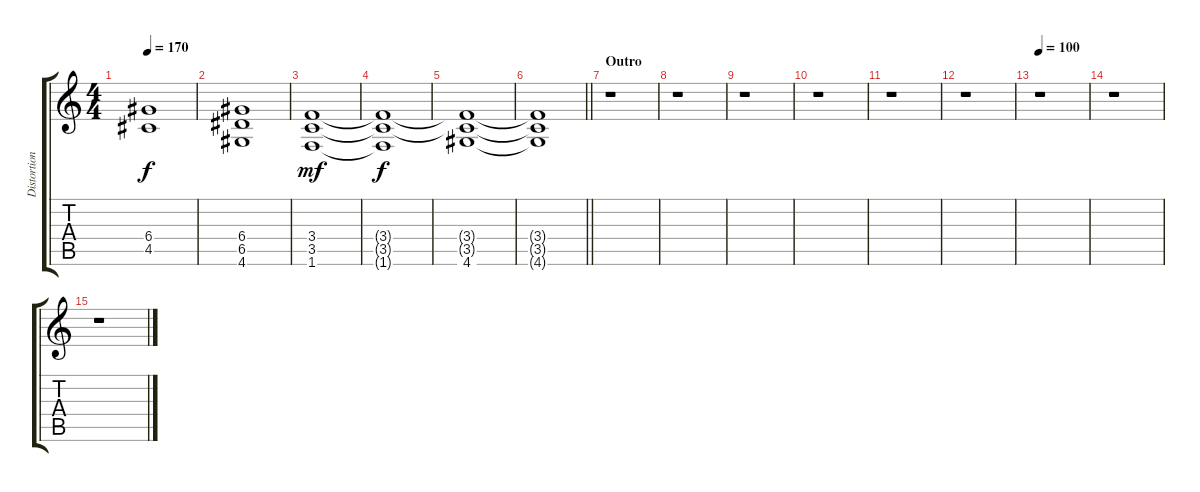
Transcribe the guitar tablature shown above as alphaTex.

\track ("Distortion Guitar II" "Distortion") {instrument overdrivenguitar}
\staff {score tabs}
\tuning (E4 B3 G3 D3 A2 E2) {hide}
\ts (4 4)
\tempo 170
\clef g2
\ks c
(6.4 4.5).1{dy f} |
(6.4 6.5 4.6).1 |
(3.4 3.5 1.6).1{dy mf} |
(3.4{t} 3.5{t} 1.6{t}).1{dy f} |
(3.4{t} 3.5{t} 4.6).1 |
\barLineRight lightlight
(3.4{t} 3.5{t} 4.6{t}).1 |
\section ("" "Outro")
r.1 |
r.1 |
r.1 |
r.1 |
r.1 |
r.1 |
\tempo 100
r.1 |
r.1 |
r.1
